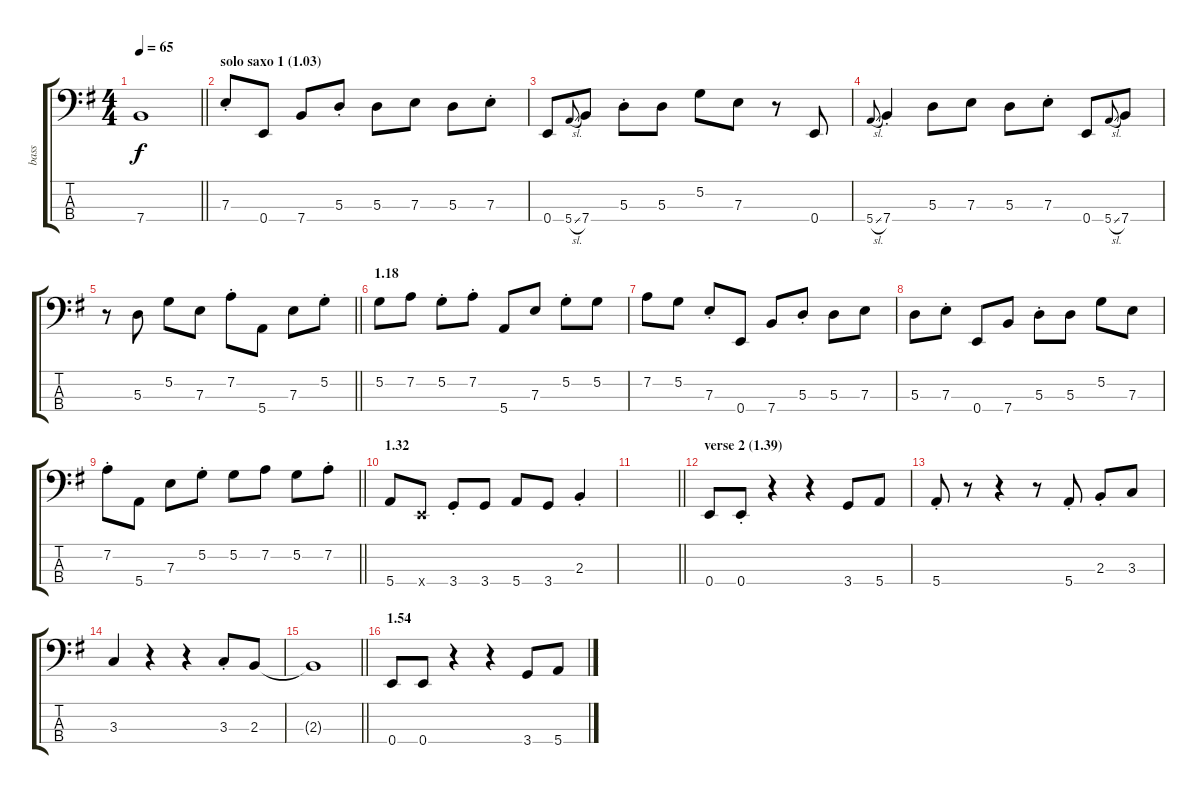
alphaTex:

\track ("bass" "bass") {instrument electricbasspick}
\staff {score tabs}
\tuning (G2 D2 A1 E1) {hide}
\ts (4 4)
\tempo 65
\clef f4
\barLineRight lightlight
\ks g
7.4{t}.1{dy f} |
\section ("" "solo saxo 1 (1.03)")
7.3{st}.8 0.4.8 7.4.8 5.3{st}.8 5.3.8 7.3.8 5.3.8 7.3{st}.8 |
0.4.8 5.4{sl}.8{gr onbeat} 7.4.8 5.3{st}.8 5.3.8 5.2.8 7.3.8 r.8 0.4.8 |
5.4{sl}.8{gr onbeat} 7.4{st}.4 5.3.8 7.3.8 5.3.8 7.3{st}.8 0.4.8 5.4{sl}.8{gr onbeat} 7.4.8 |
\barLineRight lightlight
r.8 5.3.8 5.2.8 7.3.8 7.2{st}.8 5.4.8 7.3.8 5.2{st}.8 |
\section ("" "1.18")
5.2.8 7.2.8 5.2{st}.8 7.2{st}.8 5.4.8 7.3.8 5.2{st}.8 5.2.8 |
7.2.8 5.2.8 7.3{st}.8 0.4.8 7.4.8 5.3{st}.8 5.3.8 7.3.8 |
5.3.8 7.3{st}.8 0.4.8 7.4.8 5.3{st}.8 5.3.8 5.2.8 7.3.8 |
\barLineRight lightlight
7.2{st}.8 5.4.8 7.3.8 5.2{st}.8 5.2.8 7.2.8 5.2.8 7.2{st}.8 |
\section ("" "1.32")
5.4.8 0.4{x}.8 3.4{st}.8 3.4.8 5.4.8 3.4.8 2.3{st}.4 |
\barLineRight lightlight
|
\section ("" "verse 2 (1.39)")
0.4.8 0.4{st}.8 r.4 r.4 3.4.8 5.4.8 |
5.4{st}.8 r.8 r.4 r.8 5.4{st}.8 2.3{st}.8 3.3.8 |
3.3.4 r.4 r.4 3.3{st}.8 2.3.8 |
\barLineRight lightlight
2.3{t}.1 |
\section ("" "1.54")
0.4.8 0.4.8 r.4 r.4 3.4.8 5.4.8
